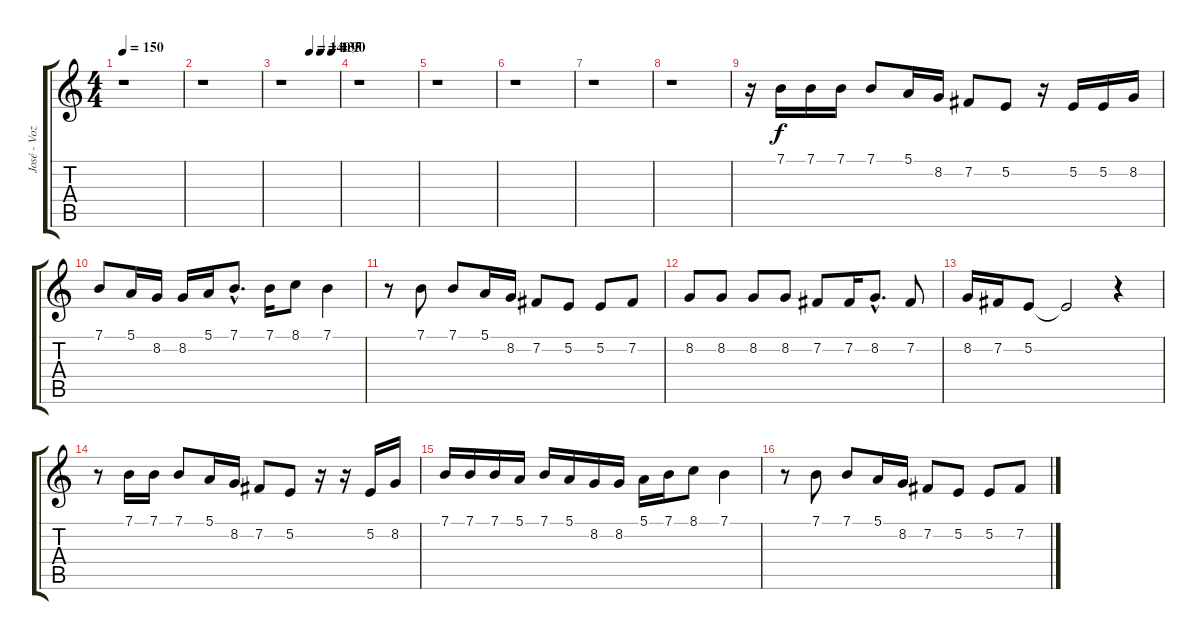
\track ("José - Voz" "José - Voz") {instrument lead2sawtooth}
\staff {score tabs}
\tuning (E4 B3 G3 D3 A2 E2) {hide}
\ts (4 4)
\tempo 150
\clef g2
\ks c
r.1{dy f} |
r.1 |
\tempo (140 0.5)
\tempo (135 0.6875)
\tempo (90 0.875)
r.1 |
r.1 |
r.1 |
r.1 |
r.1 |
r.1 |
r.16 7.1.16 7.1.16 7.1.16 7.1.8 5.1.16 8.2.16 7.2.8 5.2.8 r.16 5.2.16 5.2.16 8.2.16 |
7.1.8 5.1.16 8.2.16 8.2.16 5.1.16 7.1{hac}.8{d} 7.1.16 8.1.8 7.1.4 |
r.8 7.1.8 7.1.8 5.1.16 8.2.16 7.2.8 5.2.8 5.2.8 7.2.8 |
8.2.8 8.2.8 8.2.8 8.2.8 7.2.8 7.2.16 8.2{hac}.8{d} 7.2.8 |
8.2.16 7.2.16 5.2.8 5.2{t}.2 r.4 |
r.8 7.1.16 7.1.16 7.1.8 5.1.16 8.2.16 7.2.8 5.2.8 r.16 r.16 5.2.16 8.2.16 |
7.1.16 7.1.16 7.1.16 5.1.16 7.1.16 5.1.16 8.2.16 8.2.16 5.1.16 7.1.16 8.1.8 7.1.4 |
r.8 7.1.8 7.1.8 5.1.16 8.2.16 7.2.8 5.2.8 5.2.8 7.2.8
